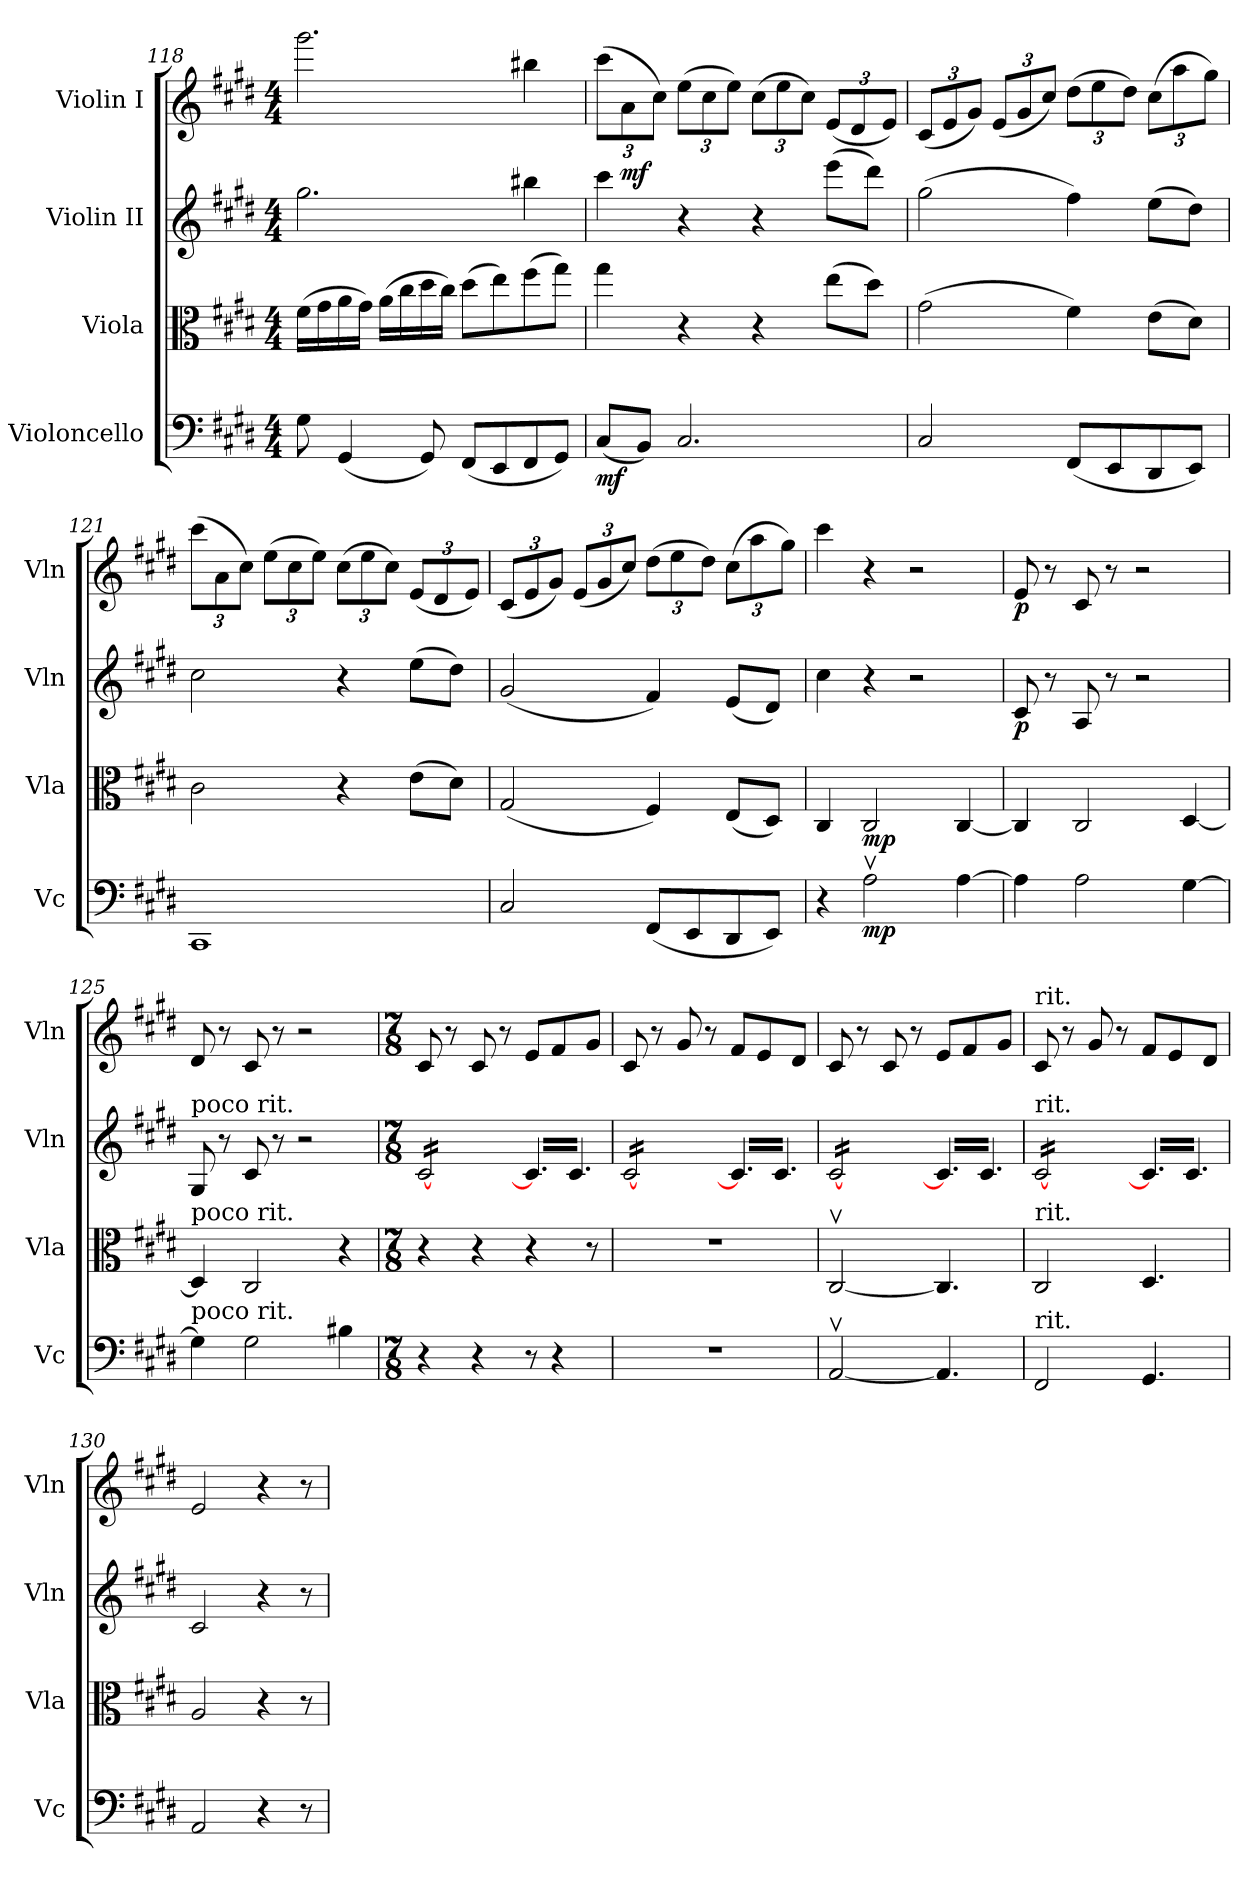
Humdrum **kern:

**kern	**dynam	**kern	**dynam	**kern	**dynam	**kern	**dynam
*part4	*part4	*part3	*part3	*part2	*part2	*part1	*part1
*staff4	*staff4	*staff3	*staff3	*staff2	*staff2	*staff1	*staff1
*I"Violoncello	*	*I"Viola	*	*I"Violin II	*	*I"Violin I	*
*I'Vc	*	*I'Vla	*	*I'Vln	*	*I'Vln	*
!!LO:LB:g=z
*clefF4	*	*clefC3	*	*clefG2	*	*clefG2	*
*k[f#c#g#d#]	*	*k[f#c#g#d#]	*	*k[f#c#g#d#]	*	*k[f#c#g#d#]	*
*M4/4	*	*M4/4	*	*M4/4	*	*M4/4	*
=118	=118	=118	=118	=118	=118	=118	=118
8G#\	.	(>16f#\LL	.	2.gg#\	.	2.ggg#\	.
.	.	16g#\	.	.	.	.	.
(<4GG#/	.	16a\	.	.	.	.	.
.	.	16g#\JJ)	.	.	.	.	.
.	.	(>16a\LL	.	.	.	.	.
.	.	16cc#\	.	.	.	.	.
8GG#/)	.	16dd#\	.	.	.	.	.
.	.	16cc#\JJ)	.	.	.	.	.
(<8FF#/L	.	(>8dd#\L	.	.	.	.	.
8EE/	.	8ee\)	.	.	.	.	.
8FF#/	.	(>8ff#\	.	4bb#X\	.	4bb#X\	.
8GG#/J)	.	8gg#\J)	.	.	.	.	.
=119	=119	=119	=119	=119	=119	=119	=119
*	*	*	*	*	*	*Xbrackettup	*
!	!LO:DY:b	!	!	!	!	!	!
(<8C#/L	mf	4gg#\	.	4ccc#\	.	(>12ccc#\L	.
!	!	!	!	!	!	!	!LO:DY:b
.	.	.	.	.	.	12a\	mf
8BB/J)	.	.	.	.	.	.	.
.	.	.	.	.	.	12cc#\J)	.
2.C#/	.	4r	.	4r	.	(>12ee\L	.
.	.	.	.	.	.	12cc#\	.
.	.	.	.	.	.	12ee\J)	.
.	.	4r	.	4r	.	(>12cc#\L	.
.	.	.	.	.	.	12ee\	.
.	.	.	.	.	.	12cc#\J)	.
.	.	(>8ee\L	.	(>8eee\L	.	(<12e/L	.
.	.	.	.	.	.	12d#/	.
.	.	8dd#\J)	.	8ddd#\J)	.	.	.
.	.	.	.	.	.	12e/J)	.
=120	=120	=120	=120	=120	=120	=120	=120
2C#/	.	(>2g#\	.	(>2gg#\	.	(<12c#/L	.
.	.	.	.	.	.	12e/	.
.	.	.	.	.	.	12g#/J)	.
.	.	.	.	.	.	(<12e/L	.
.	.	.	.	.	.	12g#/	.
.	.	.	.	.	.	12cc#/J)	.
(<8FF#/L	.	4f#\)	.	4ff#\)	.	(>12dd#\L	.
.	.	.	.	.	.	12ee\	.
8EE/	.	.	.	.	.	.	.
.	.	.	.	.	.	12dd#\J)	.
8DD#/	.	(>8e\L	.	(>8ee\L	.	(>12cc#\L	.
.	.	.	.	.	.	12aa\	.
8EE/J)	.	8d#\J)	.	8dd#\J)	.	.	.
.	.	.	.	.	.	12gg#\J)	.
!!LO:PB:g=z
=121	=121	=121	=121	=121	=121	=121	=121
1CC#	.	2c#\	.	2cc#\	.	(>12ccc#\L	.
.	.	.	.	.	.	12a\	.
.	.	.	.	.	.	12cc#\J)	.
.	.	.	.	.	.	(>12ee\L	.
.	.	.	.	.	.	12cc#\	.
.	.	.	.	.	.	12ee\J)	.
.	.	4r	.	4r	.	(>12cc#\L	.
.	.	.	.	.	.	12ee\	.
.	.	.	.	.	.	12cc#\J)	.
.	.	(>8e\L	.	(>8ee\L	.	(<12e/L	.
.	.	.	.	.	.	12d#/	.
.	.	8d#\J)	.	8dd#\J)	.	.	.
.	.	.	.	.	.	12e/J)	.
=122	=122	=122	=122	=122	=122	=122	=122
2C#/	.	(<2G#/	.	(<2g#/	.	(<12c#/L	.
.	.	.	.	.	.	12e/	.
.	.	.	.	.	.	12g#/J)	.
.	.	.	.	.	.	(<12e/L	.
.	.	.	.	.	.	12g#/	.
.	.	.	.	.	.	12cc#/J)	.
(<8FF#/L	.	4F#/)	.	4f#/)	.	(>12dd#\L	.
.	.	.	.	.	.	12ee\	.
8EE/	.	.	.	.	.	.	.
.	.	.	.	.	.	12dd#\J)	.
8DD#/	.	(<8E/L	.	(<8e/L	.	(>12cc#\L	.
.	.	.	.	.	.	12aa\	.
8EE/J)	.	8D#/J)	.	8d#/J)	.	.	.
.	.	.	.	.	.	12gg#\J)	.
=123	=123	=123	=123	=123	=123	=123	=123
4r	.	4C#/	.	4cc#\	.	4ccc#\	.
!	!LO:DY:b	!	!LO:DY:b	!	!	!	!
2Av\	mp	2C#/	mp	4r	.	4r	.
.	.	.	.	2r	.	2r	.
[4A\	.	[4C#/	.	.	.	.	.
=124	=124	=124	=124	=124	=124	=124	=124
!	!	!	!	!	!LO:DY:b	!	!LO:DY:b
4A\]	.	4C#/]	.	8c#/	p	8e/	p
.	.	.	.	8r	.	8r	.
2A\	.	2C#/	.	8A/	.	8c#/	.
.	.	.	.	8r	.	8r	.
.	.	.	.	2r	.	2r	.
[4G#\	.	[4D#/	.	.	.	.	.
!!LO:LB:g=z
=125	=125	=125	=125	=125	=125	=125	=125
!	!	!	!	!	!	!LO:TX:a:t=poco rit.	!
!	!	!	!	!LO:TX:a:t=poco rit.	!	!	!
!	!	!LO:TX:a:t=poco rit.	!	!	!	!	!
!LO:TX:a:t=poco rit.	!	!	!	!	!	!	!
*	*	*	*	*	*	*^	*
4G#\]	.	4D#/]	.	8G#/	.	8d#/	2.ryy	.
.	.	.	.	8r	.	8r	.	.
2G#\	.	2C#/	.	8c#/	.	8c#/	.	.
.	.	.	.	8r	.	8r	.	.
.	.	.	.	2r	.	2r	.	.
*	*	*	*	*	*	*MM90	*	*
4B#X\	.	4r	.	.	.	.	4ryy	.
*	*	*	*	*	*	*v	*v	*
=126	=126	=126	=126	=126	=126	=126	=126
*M7/8	*	*M7/8	*	*M7/8	*	*M7/8	*
*	*	*	*	*	*	*MM120	*
*	*	*	*	*tremolo	*	*	*
4r	.	4r	.	[16c#/LL	.	8c#/	.
.	.	.	.	16c#/	.	.	.
.	.	.	.	16c#/	.	8r	.
.	.	.	.	16c#/	.	.	.
4r	.	4r	.	16c#/	.	8c#/	.
.	.	.	.	16c#/	.	.	.
.	.	.	.	16c#/	.	8r	.
.	.	.	.	16c#/JJ	.	.	.
8r	.	4r	.	16c#/]LL	.	8e/L	.
.	.	.	.	16c#/	.	.	.
4r	.	.	.	16c#/	.	8f#/	.
.	.	.	.	16c#/	.	.	.
.	.	8r	.	16c#/	.	8g#/J	.
.	.	.	.	16c#/JJ	.	.	.
=127	=127	=127	=127	=127	=127	=127	=127
2..r	.	2..r	.	[16c#/LL	.	8c#/	.
.	.	.	.	16c#/	.	.	.
.	.	.	.	16c#/	.	8r	.
.	.	.	.	16c#/	.	.	.
.	.	.	.	16c#/	.	8g#/	.
.	.	.	.	16c#/	.	.	.
.	.	.	.	16c#/	.	8r	.
.	.	.	.	16c#/JJ	.	.	.
.	.	.	.	16c#/]LL	.	8f#/L	.
.	.	.	.	16c#/	.	.	.
.	.	.	.	16c#/	.	8e/	.
.	.	.	.	16c#/	.	.	.
.	.	.	.	16c#/	.	8d#/J	.
.	.	.	.	16c#/JJ	.	.	.
=128	=128	=128	=128	=128	=128	=128	=128
[2AAv/	.	[2C#v/	.	[16c#/LL	.	8c#/	.
.	.	.	.	16c#/	.	.	.
.	.	.	.	16c#/	.	8r	.
.	.	.	.	16c#/	.	.	.
.	.	.	.	16c#/	.	8c#/	.
.	.	.	.	16c#/	.	.	.
.	.	.	.	16c#/	.	8r	.
.	.	.	.	16c#/JJ	.	.	.
4.AA/]	.	4.C#/]	.	16c#/]LL	.	8e/L	.
.	.	.	.	16c#/	.	.	.
.	.	.	.	16c#/	.	8f#/	.
.	.	.	.	16c#/	.	.	.
.	.	.	.	16c#/	.	8g#/J	.
.	.	.	.	16c#/JJ	.	.	.
=129	=129	=129	=129	=129	=129	=129	=129
!	!	!	!	!	!	!LO:TX:a:t=rit.	!
!	!	!	!	!LO:TX:a:t=rit.	!	!	!
!	!	!LO:TX:a:t=rit.	!	!	!	!	!
!LO:TX:a:t=rit.	!	!	!	!	!	!	!
2FF#/	.	2C#/	.	[16c#/LL	.	8c#/	.
.	.	.	.	16c#/	.	.	.
.	.	.	.	16c#/	.	8r	.
.	.	.	.	16c#/	.	.	.
*	*	*	*	*	*	*MM100	*
.	.	.	.	16c#/	.	8g#/	.
.	.	.	.	16c#/	.	.	.
.	.	.	.	16c#/	.	8r	.
.	.	.	.	16c#/JJ	.	.	.
*	*	*	*	*	*	*MM90	*
4.GG#/	.	4.D#/	.	16c#/]LL	.	8f#/L	.
.	.	.	.	16c#/	.	.	.
.	.	.	.	16c#/	.	8e/	.
.	.	.	.	16c#/	.	.	.
.	.	.	.	16c#/	.	8d#/J	.
.	.	.	.	16c#/JJ	.	.	.
*	*	*	*	*Xtremolo	*	*	*
=130	=130	=130	=130	=130	=130	=130	=130
2AA/	.	2A/	.	2c#/	.	2e/	.
4r	.	4r	.	4r	.	4r	.
8r	.	8r	.	8r	.	8r	.
=	=	=	=	=	=	=	=
*-	*-	*-	*-	*-	*-	*-	*-
